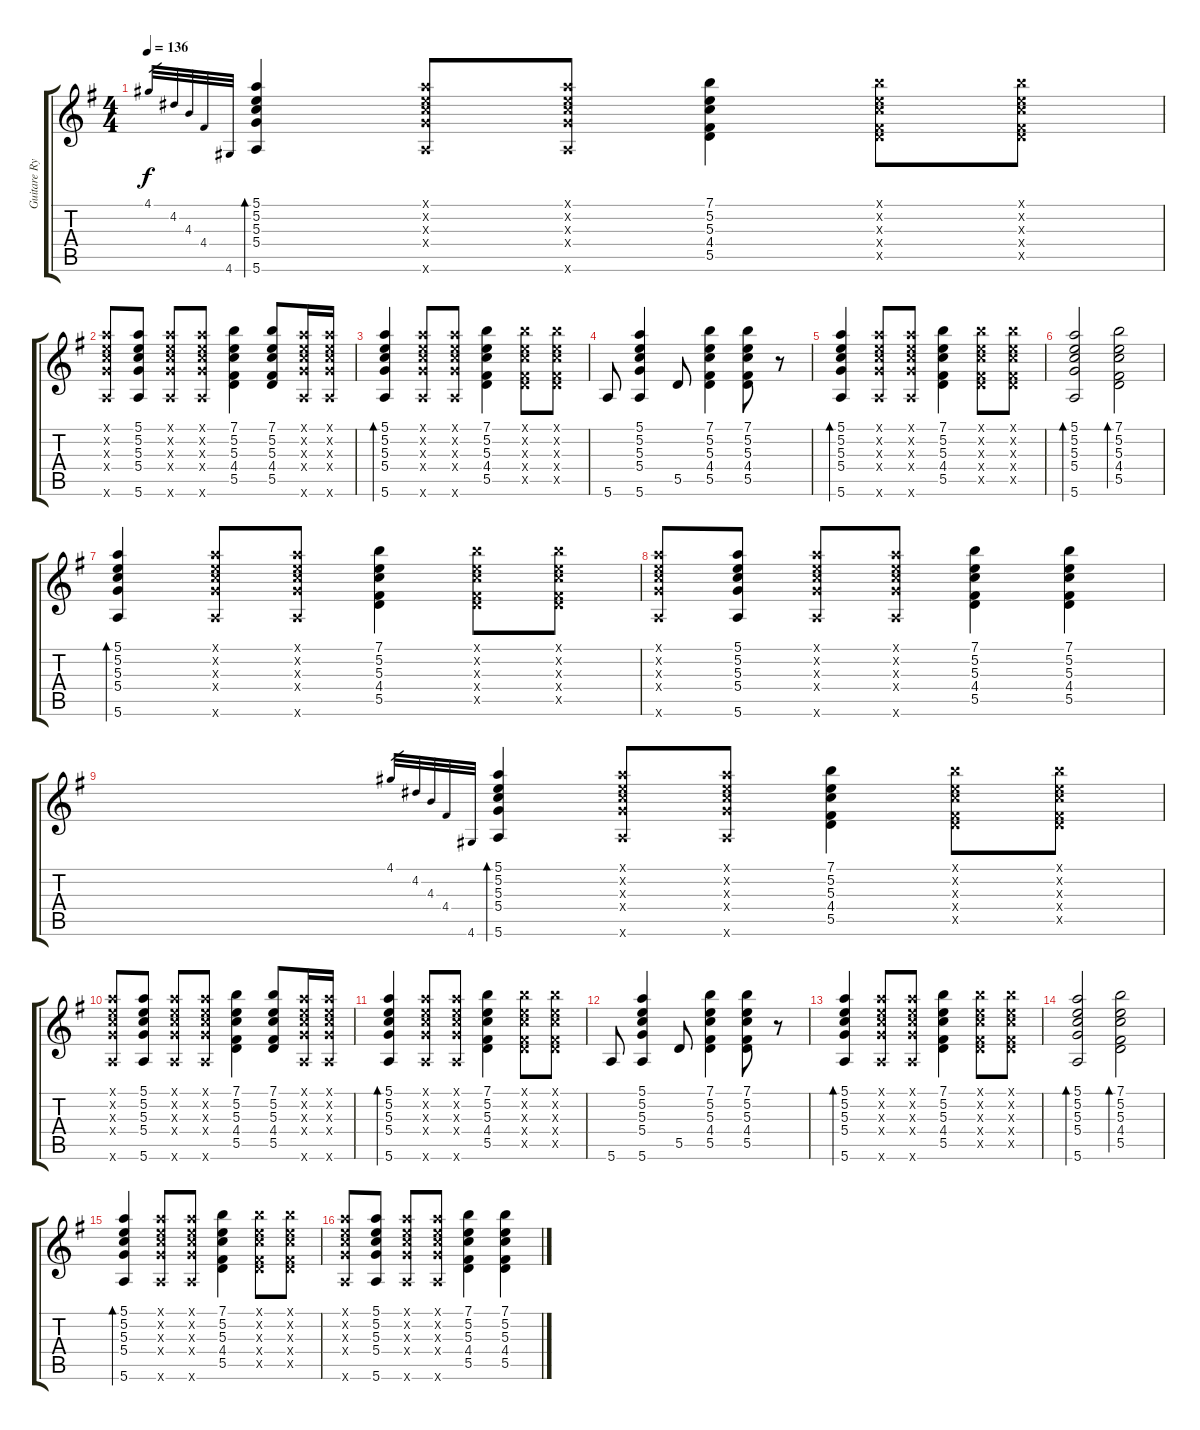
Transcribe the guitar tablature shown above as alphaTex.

\track ("Guitare Rythme" "Guitare Ry") {instrument electricguitarclean}
\staff {score tabs}
\tuning (E4 B3 G3 D3 A2 E2) {hide}
\ts (4 4)
\tempo 136
\clef g2
\ks g
4.1.32{gr dy f} 4.2.32{gr} 4.3.32{gr} 4.4.32{gr} 4.6.32{gr} (5.1 5.2 5.3 5.4 5.6).4{bd 120} (5.1{x} 5.2{x} 5.3{x} 5.4{x} 5.6{x}).8 (5.1{x} 5.2{x} 5.3{x} 5.4{x} 5.6{x}).8 (7.1 5.2 5.3 4.4 5.5).4 (7.1{x} 5.2{x} 5.3{x} 4.4{x} 5.5{x}).8 (7.1{x} 5.2{x} 5.3{x} 4.4{x} 5.5{x}).8 |
(5.1{x} 5.2{x} 5.3{x} 5.4{x} 5.6{x}).8 (5.1 5.2 5.3 5.4 5.6).8 (5.1{x} 5.2{x} 5.3{x} 5.4{x} 5.6{x}).8 (5.1{x} 5.2{x} 5.3{x} 5.4{x} 5.6{x}).8 (7.1 5.2 5.3 4.4 5.5).4 (7.1 5.2 5.3 4.4 5.5).8 (5.1{x} 5.2{x} 5.3{x} 5.4{x} 5.6{x}).16 (5.1{x} 5.2{x} 5.3{x} 5.4{x} 5.6{x}).16 |
(5.1 5.2 5.3 5.4 5.6).4{bd 120} (5.1{x} 5.2{x} 5.3{x} 5.4{x} 5.6{x}).8 (5.1{x} 5.2{x} 5.3{x} 5.4{x} 5.6{x}).8 (7.1 5.2 5.3 4.4 5.5).4 (7.1{x} 5.2{x} 5.3{x} 4.4{x} 5.5{x}).8 (7.1{x} 5.2{x} 5.3{x} 4.4{x} 5.5{x}).8 |
5.6.8 (5.1 5.2 5.3 5.4 5.6).4 5.5.8 (7.1 5.2 5.3 4.4 5.5).4 (7.1 5.2 5.3 4.4 5.5).8 r.8 |
(5.1 5.2 5.3 5.4 5.6).4{bd 120} (5.1{x} 5.2{x} 5.3{x} 5.4{x} 5.6{x}).8 (5.1{x} 5.2{x} 5.3{x} 5.4{x} 5.6{x}).8 (7.1 5.2 5.3 4.4 5.5).4 (7.1{x} 5.2{x} 5.3{x} 4.4{x} 5.5{x}).8 (7.1{x} 5.2{x} 5.3{x} 4.4{x} 5.5{x}).8 |
(5.1 5.2 5.3 5.4 5.6).2{bd 120} (7.1 5.2 5.3 4.4 5.5).2{bd 120} |
(5.1 5.2 5.3 5.4 5.6).4{bd 120} (5.1{x} 5.2{x} 5.3{x} 5.4{x} 5.6{x}).8 (5.1{x} 5.2{x} 5.3{x} 5.4{x} 5.6{x}).8 (7.1 5.2 5.3 4.4 5.5).4 (7.1{x} 5.2{x} 5.3{x} 4.4{x} 5.5{x}).8 (7.1{x} 5.2{x} 5.3{x} 4.4{x} 5.5{x}).8 |
(5.1{x} 5.2{x} 5.3{x} 5.4{x} 5.6{x}).8 (5.1 5.2 5.3 5.4 5.6).8 (5.1{x} 5.2{x} 5.3{x} 5.4{x} 5.6{x}).8 (5.1{x} 5.2{x} 5.3{x} 5.4{x} 5.6{x}).8 (7.1 5.2 5.3 4.4 5.5).4 (7.1 5.2 5.3 4.4 5.5).4 |
4.1.32{gr} 4.2.32{gr} 4.3.32{gr} 4.4.32{gr} 4.6.32{gr} (5.1 5.2 5.3 5.4 5.6).4{bd 120} (5.1{x} 5.2{x} 5.3{x} 5.4{x} 5.6{x}).8 (5.1{x} 5.2{x} 5.3{x} 5.4{x} 5.6{x}).8 (7.1 5.2 5.3 4.4 5.5).4 (7.1{x} 5.2{x} 5.3{x} 4.4{x} 5.5{x}).8 (7.1{x} 5.2{x} 5.3{x} 4.4{x} 5.5{x}).8 |
(5.1{x} 5.2{x} 5.3{x} 5.4{x} 5.6{x}).8 (5.1 5.2 5.3 5.4 5.6).8 (5.1{x} 5.2{x} 5.3{x} 5.4{x} 5.6{x}).8 (5.1{x} 5.2{x} 5.3{x} 5.4{x} 5.6{x}).8 (7.1 5.2 5.3 4.4 5.5).4 (7.1 5.2 5.3 4.4 5.5).8 (5.1{x} 5.2{x} 5.3{x} 5.4{x} 5.6{x}).16 (5.1{x} 5.2{x} 5.3{x} 5.4{x} 5.6{x}).16 |
(5.1 5.2 5.3 5.4 5.6).4{bd 120} (5.1{x} 5.2{x} 5.3{x} 5.4{x} 5.6{x}).8 (5.1{x} 5.2{x} 5.3{x} 5.4{x} 5.6{x}).8 (7.1 5.2 5.3 4.4 5.5).4 (7.1{x} 5.2{x} 5.3{x} 4.4{x} 5.5{x}).8 (7.1{x} 5.2{x} 5.3{x} 4.4{x} 5.5{x}).8 |
5.6.8 (5.1 5.2 5.3 5.4 5.6).4 5.5.8 (7.1 5.2 5.3 4.4 5.5).4 (7.1 5.2 5.3 4.4 5.5).8 r.8 |
(5.1 5.2 5.3 5.4 5.6).4{bd 120} (5.1{x} 5.2{x} 5.3{x} 5.4{x} 5.6{x}).8 (5.1{x} 5.2{x} 5.3{x} 5.4{x} 5.6{x}).8 (7.1 5.2 5.3 4.4 5.5).4 (7.1{x} 5.2{x} 5.3{x} 4.4{x} 5.5{x}).8 (7.1{x} 5.2{x} 5.3{x} 4.4{x} 5.5{x}).8 |
(5.1 5.2 5.3 5.4 5.6).2{bd 120} (7.1 5.2 5.3 4.4 5.5).2{bd 120} |
(5.1 5.2 5.3 5.4 5.6).4{bd 120 volume 9 instrument electricguitarclean} (5.1{x} 5.2{x} 5.3{x} 5.4{x} 5.6{x}).8 (5.1{x} 5.2{x} 5.3{x} 5.4{x} 5.6{x}).8 (7.1 5.2 5.3 4.4 5.5).4 (7.1{x} 5.2{x} 5.3{x} 4.4{x} 5.5{x}).8 (7.1{x} 5.2{x} 5.3{x} 4.4{x} 5.5{x}).8 |
(5.1{x} 5.2{x} 5.3{x} 5.4{x} 5.6{x}).8 (5.1 5.2 5.3 5.4 5.6).8 (5.1{x} 5.2{x} 5.3{x} 5.4{x} 5.6{x}).8 (5.1{x} 5.2{x} 5.3{x} 5.4{x} 5.6{x}).8 (7.1 5.2 5.3 4.4 5.5).4 (7.1 5.2 5.3 4.4 5.5).4
